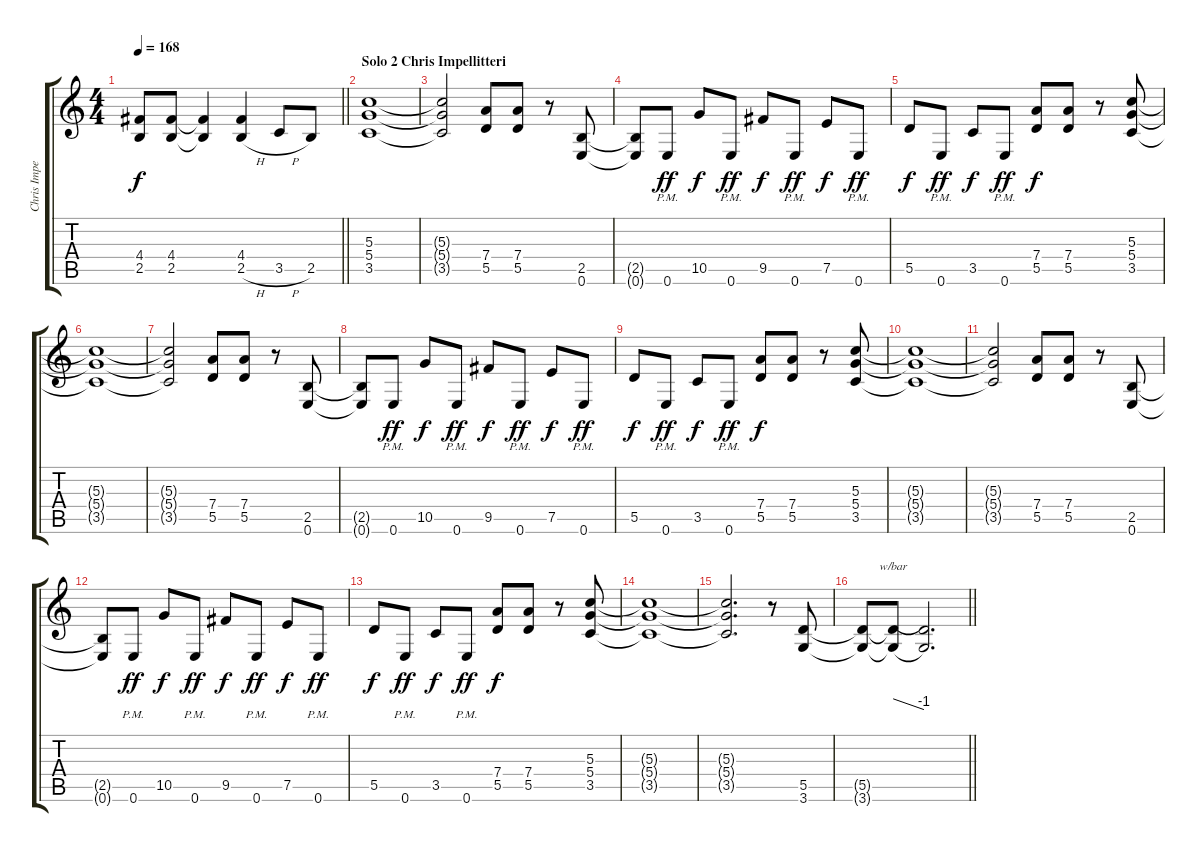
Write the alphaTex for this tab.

\track ("Chris Impellitteri" "Chris Impe") {instrument distortionguitar}
\staff {score tabs}
\tuning (E4 B3 G3 D3 A2 E2) {hide}
\ts (4 4)
\tempo 168
\clef g2
\barLineRight lightlight
\ks c
(4.4{t} 2.5{t}).8{dy f} (4.4 2.5).8 (4.4{t} 2.5{t}).4 (4.4 2.5{h}).4 3.5{h}.8 2.5.8 |
\section ("" "Solo 2 Chris Impellitteri")
(5.3 5.4 3.5).1{balance 4} |
(5.3{t} 5.4{t} 3.5{t}).2 (7.4 5.5).8 (7.4 5.5).8 r.8 (2.5 0.6).8 |
(2.5{t} 0.6{t}).8 0.6{pm}.8{dy ff} 10.5.8{dy f} 0.6{pm}.8{dy ff} 9.5.8{dy f} 0.6{pm}.8{dy ff} 7.5.8{dy f} 0.6{pm}.8{dy ff} |
5.5.8{dy f} 0.6{pm}.8{dy ff} 3.5.8{dy f} 0.6{pm}.8{dy ff} (7.4 5.5).8{dy f} (7.4 5.5).8 r.8 (5.3 5.4 3.5).8 |
(5.3{t} 5.4{t} 3.5{t}).1 |
(5.3{t} 5.4{t} 3.5{t}).2 (7.4 5.5).8 (7.4 5.5).8 r.8 (2.5 0.6).8 |
(2.5{t} 0.6{t}).8 0.6{pm}.8{dy ff} 10.5.8{dy f} 0.6{pm}.8{dy ff} 9.5.8{dy f} 0.6{pm}.8{dy ff} 7.5.8{dy f} 0.6{pm}.8{dy ff} |
5.5.8{dy f} 0.6{pm}.8{dy ff} 3.5.8{dy f} 0.6{pm}.8{dy ff} (7.4 5.5).8{dy f} (7.4 5.5).8 r.8 (5.3 5.4 3.5).8 |
(5.3{t} 5.4{t} 3.5{t}).1 |
(5.3{t} 5.4{t} 3.5{t}).2 (7.4 5.5).8 (7.4 5.5).8 r.8 (2.5 0.6).8 |
(2.5{t} 0.6{t}).8 0.6{pm}.8{dy ff} 10.5.8{dy f} 0.6{pm}.8{dy ff} 9.5.8{dy f} 0.6{pm}.8{dy ff} 7.5.8{dy f} 0.6{pm}.8{dy ff} |
5.5.8{dy f} 0.6{pm}.8{dy ff} 3.5.8{dy f} 0.6{pm}.8{dy ff} (7.4 5.5).8{dy f} (7.4 5.5).8 r.8 (5.3 5.4 3.5).8 |
(5.3{t} 5.4{t} 3.5{t}).1 |
(5.3{t} 5.4{t} 3.5{t}).2{d} r.8 (5.5 3.6).8 |
\barLineRight lightlight
(5.5{t} 3.6{t}).8 (5.5{t} 3.6{t}).8{tbe (dive default 0 0 60 -4)} (5.5{t} 3.6{t}).2{d}
